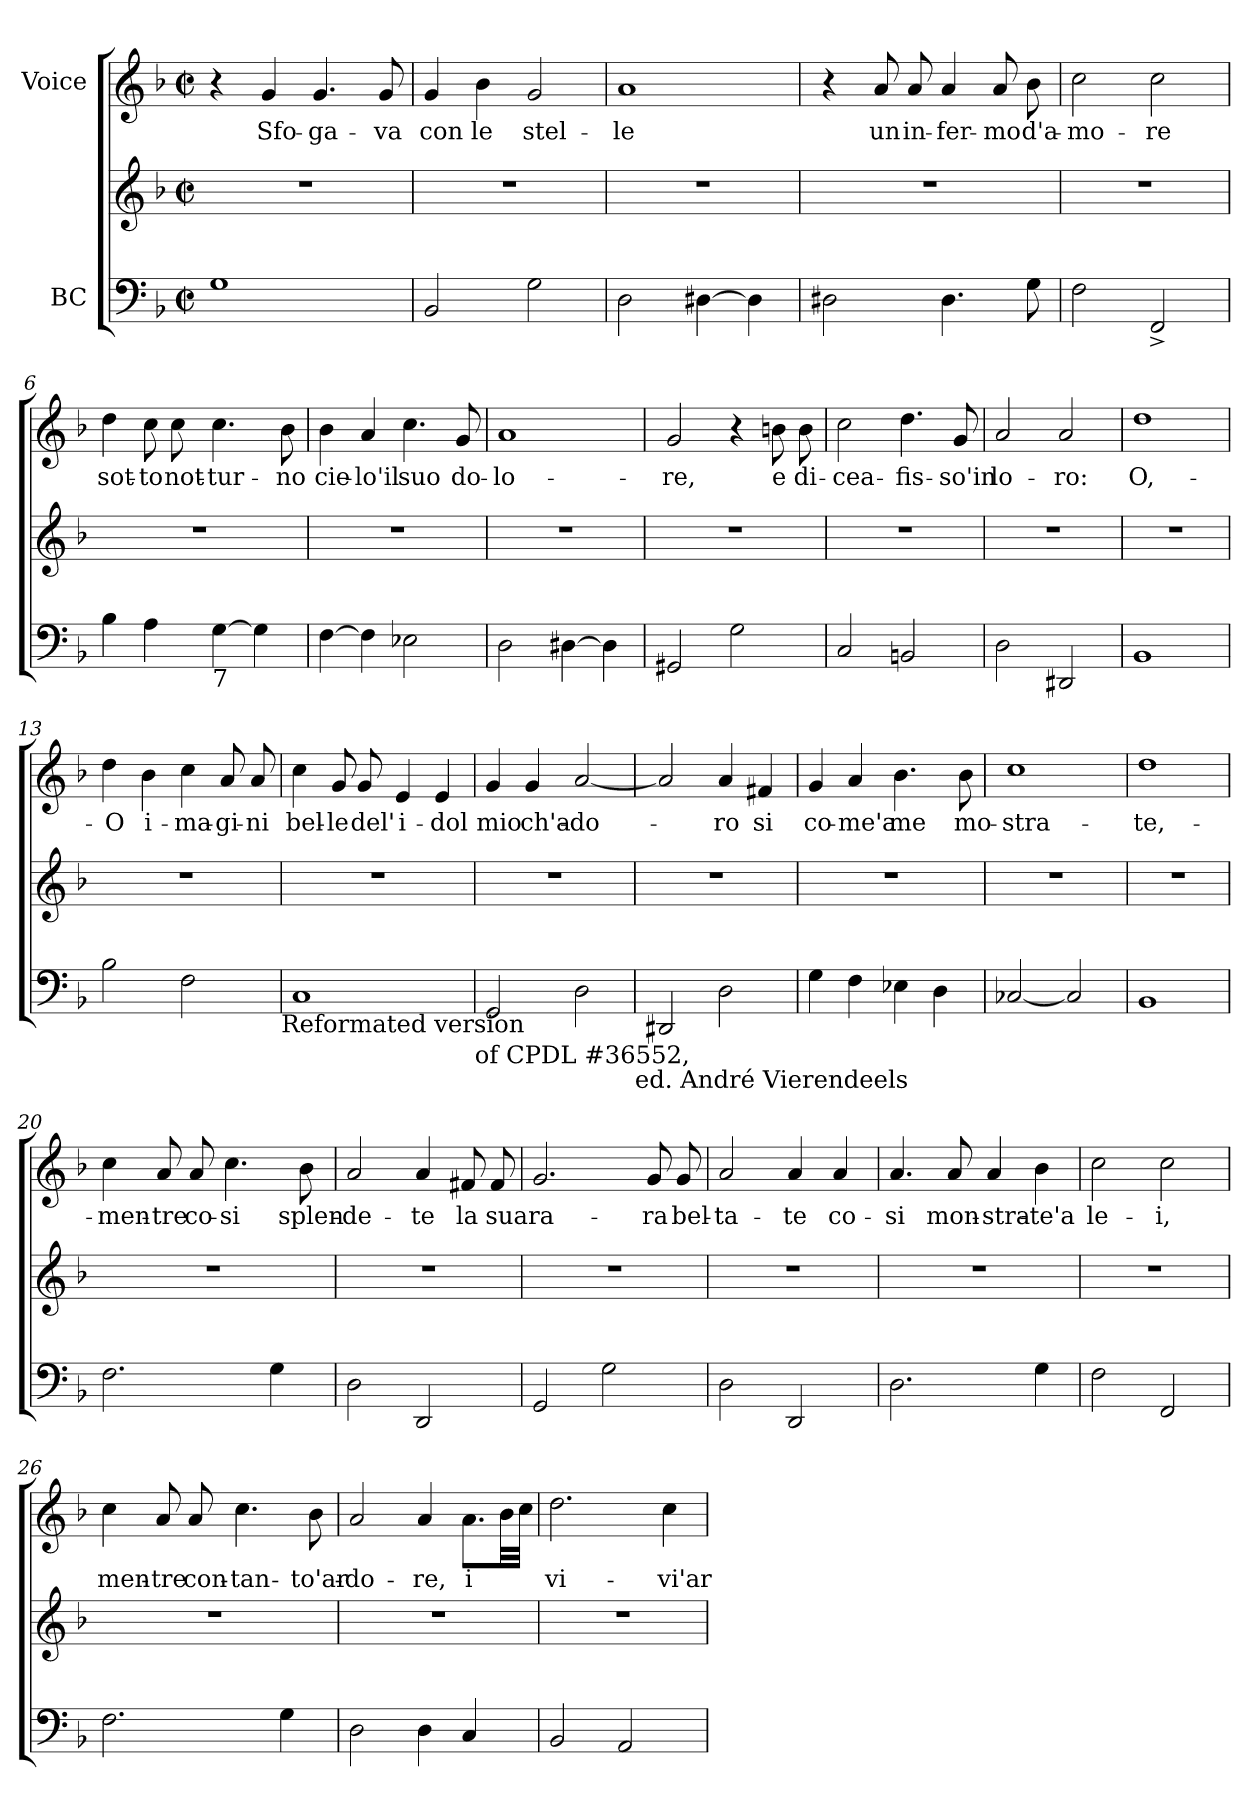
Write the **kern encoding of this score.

**kern	**kern	**kern	**text
*part2	*part2	*part1	*part1
*staff3	*staff2	*staff1	*staff1
*I"BC	*	*I"Voice	*
*clefF4	*clefG2	*clefG2	*
*k[b-]	*k[b-]	*k[b-]	*
*F:	*F:	*F:	*
*M2/2	*M2/2	*M2/2	*
*met(c|)	*met(c|)	*met(c|)	*
=1	=1	=1	=1
1G	1r	4r	.
!	!	!	!LO:LY:b
.	.	4g/	Sfo-
!	!	!	!LO:LY:b
.	.	4.g/	-ga-
!	!	!	!LO:LY:b
.	.	8g/	-va
=2	=2	=2	=2
!	!	!	!LO:LY:b
2BB-/	1r	4g/	con
!	!	!	!LO:LY:b
.	.	4b-\	le
!	!	!	!LO:LY:b
2G\	.	2g/	stel-
=3	=3	=3	=3
!	!	!	!LO:LY:b
2D>\	1r	1a	-le
[>4D#>\	.	.	.
4D#\]	.	.	.
=4	=4	=4	=4
2D#>\	1r	4r	.
!	!	!	!LO:LY:b
.	.	8a/	un
!	!	!	!LO:LY:b
.	.	8a/	in-
!	!	!	!LO:LY:b
4.D#\	.	4a/	-fer-
!	!	!	!LO:LY:b
.	.	8a/	-mo
!	!	!	!LO:LY:b
8G\	.	8b-\	d'a-
=5	=5	=5	=5
!	!	!	!LO:LY:b
2F\	1r	2cc\	-mo-
!	!	!	!LO:LY:b
2FF^</	.	2cc\	-re
=6	=6	=6	=6
!	!	!	!LO:LY:b
4B-\	1r	4dd\	sot-
!	!	!	!LO:LY:b
4A\	.	8cc\	-to
!	!	!	!LO:LY:b
.	.	8cc\	not-
!LO:TX:b:t=7	!	!	!
!	!	!	!LO:LY:b
[>4G\	.	4.cc\	-tur-
4G>\]	.	.	.
!	!	!	!LO:LY:b
.	.	8b-\	-no
!!LO:LB:g=z
=7	=7	=7	=7
!	!	!	!LO:LY:b
[>4F>\	1r	4b-\	cie-
!	!	!	!LO:LY:b
4F>\]	.	4a/	-lo'il
!	!	!	!LO:LY:b
2E-X>\	.	4.cc\	suo
!	!	!	!LO:LY:b
.	.	8g/	do-
=8	=8	=8	=8
!	!	!	!LO:LY:b
2D>\	1r	1a	-lo-
[>4D#>\	.	.	.
4D#>\]	.	.	.
=9	=9	=9	=9
!	!	!	!LO:LY:b
2GG#/	1r	2g/	-re,
2G\	.	4r	.
!	!	!	!LO:LY:b
.	.	8bn\	e
!	!	!	!LO:LY:b
.	.	8b\	di-
=10	=10	=10	=10
!	!	!	!LO:LY:b
2C/	1r	2cc\	-cea-
!	!	!	!LO:LY:b
2BBn</	.	4.dd\	-fis-
!	!	!	!LO:LY:b
.	.	8g/	-so'in
=11	=11	=11	=11
!	!	!	!LO:LY:b
2D>\	1r	2a/	lo-
!	!	!	!LO:LY:b
2DD#</	.	2a/	-ro:
=12	=12	=12	=12
!	!	!	!LO:LY:b
1BB-	1r	1dd	O,-
!!LO:LB:g=z
=13	=13	=13	=13
!	!	!	!LO:LY:b
2B-\	1r	4dd\	-O
!	!	!	!LO:LY:b
.	.	4b-\	i-
!	!	!	!LO:LY:b
2F\	.	4cc\	-ma-
!	!	!	!LO:LY:b
.	.	8a/	-gi-
!	!	!	!LO:LY:b
.	.	8a/	-ni
!LO:TX:b:t=Reformated version	!	!	!
=14	=14	=14	=14
!	!	!	!LO:LY:b
1C	1r	4cc\	bel-
!	!	!	!LO:LY:b
.	.	8g/	-le
!	!	!	!LO:LY:b
.	.	8g/	del'
!	!	!	!LO:LY:b
.	.	4e/	i-
!	!	!	!LO:LY:b
.	.	4e/	-dol
!LO:TX:b:t=of CPDL #36552,	!	!	!
=15	=15	=15	=15
!	!	!	!LO:LY:b
2GG/	1r	4g/	mio
!	!	!	!LO:LY:b
.	.	4g/	ch'a-
!	!	!	!LO:LY:b
2D\	.	[<2a/	-do-
!LO:TX:b:t=ed. André Vierendeels	!	!	!
=16	=16	=16	=16
2DD#</	1r	2a/]	.
!	!	!	!LO:LY:b
2D\	.	4a/	-ro
!	!	!	!LO:LY:b
.	.	4f#X/	si
=17	=17	=17	=17
!	!	!	!LO:LY:b
4G\	1r	4g/	co-
!	!	!	!LO:LY:b
4F\	.	4a/	-me'a
!	!	!	!LO:LY:b
4E-X\	.	4.b-\	me
4D>\	.	.	.
!	!	!	!LO:LY:b
.	.	8b-\	mo-
=18	=18	=18	=18
!	!	!	!LO:LY:b
[<2C-/	1r	1cc	-stra-
2C-</]	.	.	.
!!LO:PB:g=z
=19	=19	=19	=19
!	!	!	!LO:LY:b
1BB-	1r	1dd	-te,-
=20	=20	=20	=20
!	!	!	!LO:LY:b
2.F\	1r	4cc\	-men-
!	!	!	!LO:LY:b
.	.	8a/	-tre
!	!	!	!LO:LY:b
.	.	8a/	co-
!	!	!	!LO:LY:b
.	.	4.cc\	-si
4G\	.	.	.
!	!	!	!LO:LY:b
.	.	8b-\	splen-
=21	=21	=21	=21
!	!	!	!LO:LY:b
2D\	1r	2a/	-de-
!	!	!	!LO:LY:b
2DD/	.	4a/	-te
!	!	!	!LO:LY:b
.	.	8f#X/	la
!	!	!	!LO:LY:b
.	.	8f#/	sua
=22	=22	=22	=22
!	!	!	!LO:LY:b
2GG/	1r	2.g/	ra-
2G\	.	.	.
!	!	!	!LO:LY:b
.	.	8g/	-ra
!	!	!	!LO:LY:b
.	.	8g/	bel-
=23	=23	=23	=23
!	!	!	!LO:LY:b
2D\	1r	2a/	-ta-
!	!	!	!LO:LY:b
2DD/	.	4a/	-te
!	!	!	!LO:LY:b
.	.	4a/	co-
=24	=24	=24	=24
!	!	!	!LO:LY:b
2.D\	1r	4.a/	-si
!	!	!	!LO:LY:b
.	.	8a/	mon-
!	!	!	!LO:LY:b
.	.	4a/	-stra-
!	!	!	!LO:LY:b
4G\	.	4b-\	-te'a
!!LO:LB:g=z
=25	=25	=25	=25
!	!	!	!LO:LY:b
2F\	1r	2cc\	le-
!	!	!	!LO:LY:b
2FF/	.	2cc\	-i,
=26	=26	=26	=26
!	!	!	!LO:LY:b
2.F\	1r	4cc\	men-
!	!	!	!LO:LY:b
.	.	8a/	-tre
!	!	!	!LO:LY:b
.	.	8a/	con-
!	!	!	!LO:LY:b
.	.	4.cc\	-tan-
4G\	.	.	.
!	!	!	!LO:LY:b
.	.	8b-\	-to'ar-
=27	=27	=27	=27
!	!	!	!LO:LY:b
2D\	1r	2a/	-do-
!	!	!	!LO:LY:b
4D\	.	4a/	-re,
!	!	!	!LO:LY:b:rj
4C/	.	8.a\L	i
.	.	32b-\LL	.
.	.	32cc\JJJ	.
=28	=28	=28	=28
!	!	!	!LO:LY:b
2BB-/	1r	2.dd\	vi-
2AA/	.	.	.
!	!	!	!LO:LY:b
.	.	4cc\	-vi'ar-
=	=	=	=
*-	*-	*-	*-
